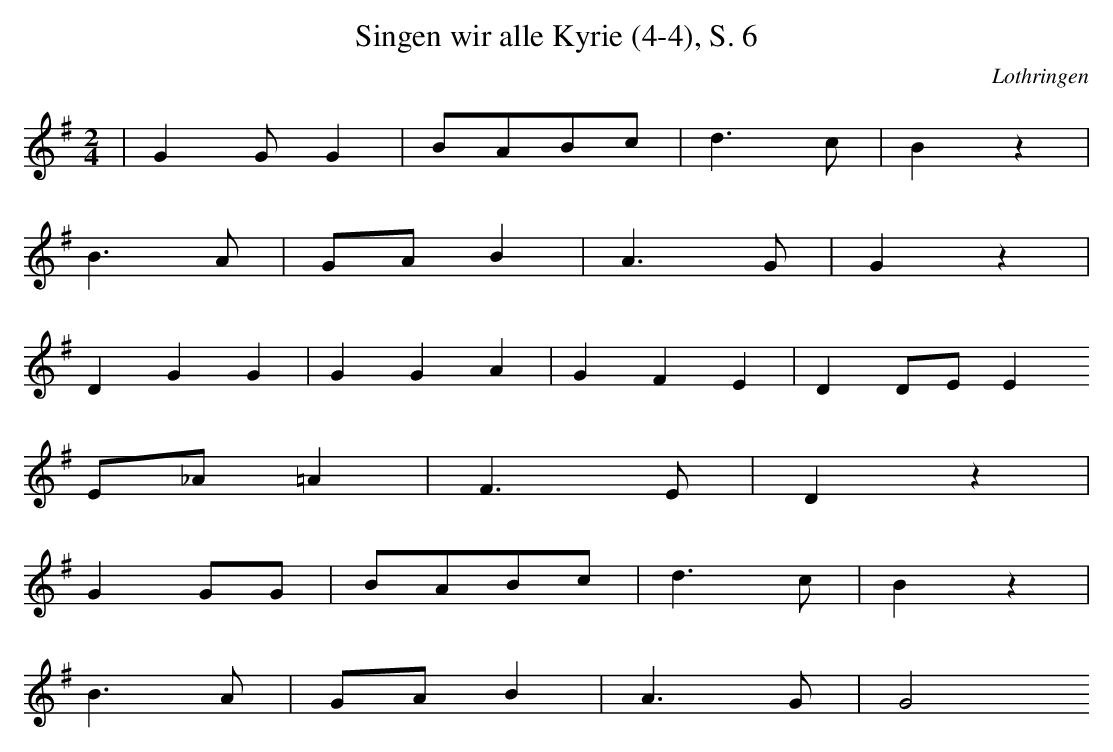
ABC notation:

X:1
T: Singen wir alle Kyrie (4-4), S. 6
O: Lothringen
M: 2/4
L: 1/8
K: G
 | G2GG2 | BABc | d3c | B2z2 |
B3A | GAB2 | A3G | G2z2 |
D2G2G2 | G2G2A2 | G2F2E2 | D2DEE2
E_A=A2 | F3E | D2z2 |
G2GG | BABc | d3c | B2z2 |
B3A | GAB2 | A3G | G4
